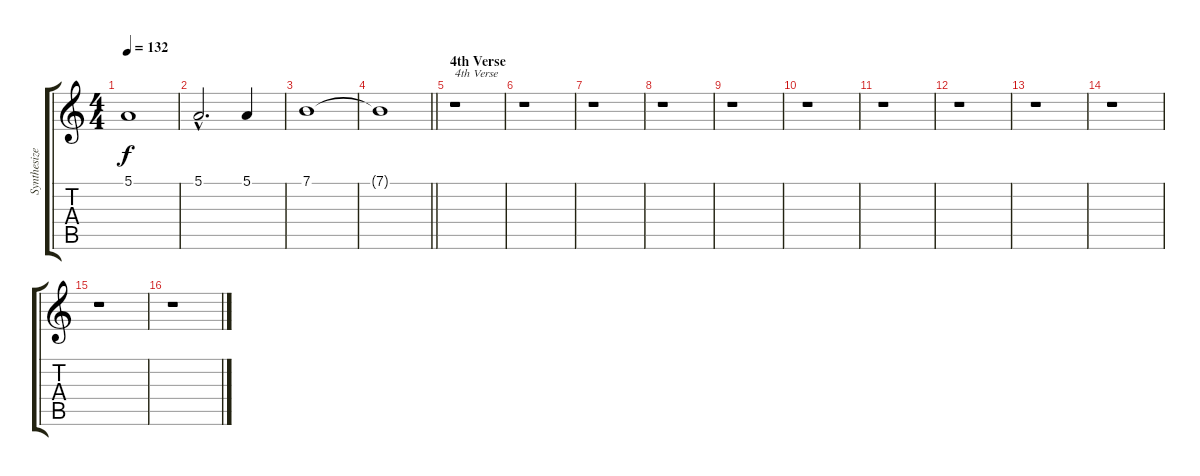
\track ("Synthesizer 1" "Synthesize") {instrument lead2sawtooth}
\staff {score tabs}
\tuning (E4 B3 G3 D3 A2 E2) {hide}
\ts (4 4)
\tempo 132
\clef g2
\ks c
5.1.1{dy f} |
5.1{hac}.2{d} 5.1.4 |
7.1.1 |
\barLineRight lightlight
7.1{t}.1 |
\section ("" "4th Verse")
r.1{txt "4th Verse"} |
r.1 |
r.1 |
r.1 |
r.1 |
r.1 |
r.1 |
r.1 |
r.1 |
r.1 |
r.1 |
r.1
